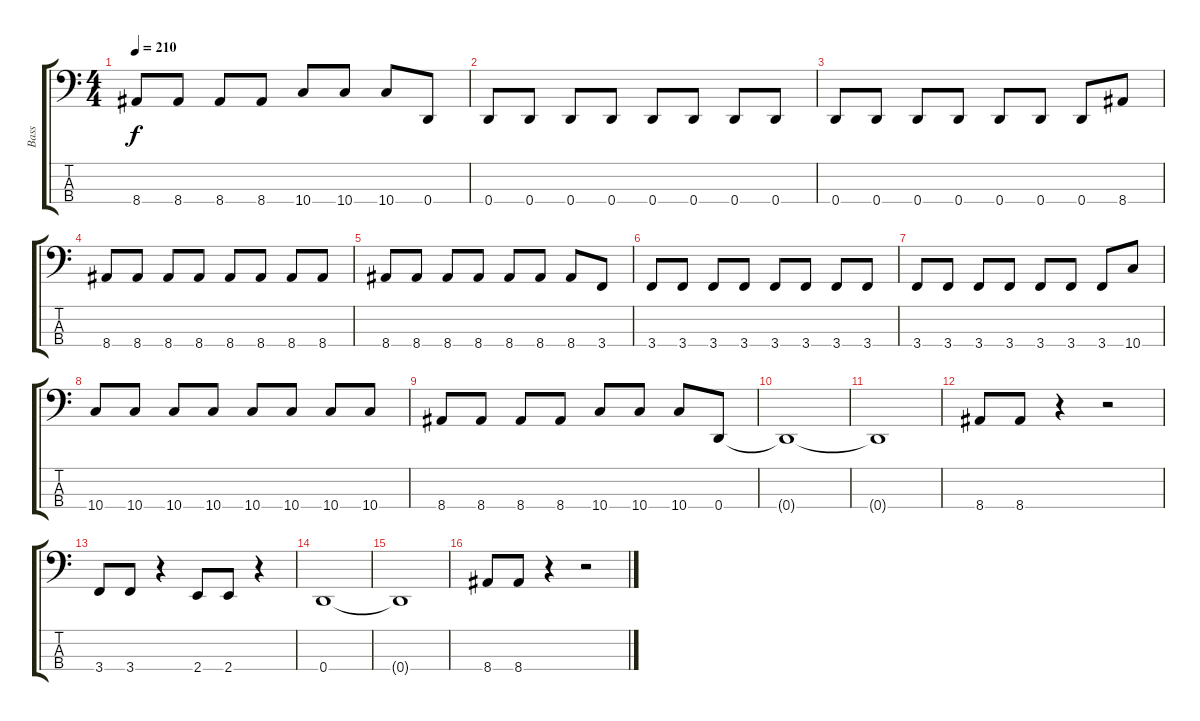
\track ("Bass " "Bass ") {instrument electricbassfinger}
\staff {score tabs}
\tuning (G2 D2 A1 D1) {hide}
\ts (4 4)
\tempo 210
\clef f4
\ks c
8.4.8{dy f} 8.4.8 8.4.8 8.4.8 10.4.8 10.4.8 10.4.8 0.4.8 |
0.4.8 0.4.8 0.4.8 0.4.8 0.4.8 0.4.8 0.4.8 0.4.8 |
0.4.8 0.4.8 0.4.8 0.4.8 0.4.8 0.4.8 0.4.8 8.4.8 |
8.4.8 8.4.8 8.4.8 8.4.8 8.4.8 8.4.8 8.4.8 8.4.8 |
8.4.8 8.4.8 8.4.8 8.4.8 8.4.8 8.4.8 8.4.8 3.4.8 |
3.4.8 3.4.8 3.4.8 3.4.8 3.4.8 3.4.8 3.4.8 3.4.8 |
3.4.8 3.4.8 3.4.8 3.4.8 3.4.8 3.4.8 3.4.8 10.4.8 |
10.4.8 10.4.8 10.4.8 10.4.8 10.4.8 10.4.8 10.4.8 10.4.8 |
8.4.8 8.4.8 8.4.8 8.4.8 10.4.8 10.4.8 10.4.8 0.4.8 |
0.4{t}.1 |
0.4{t}.1 |
8.4.8 8.4.8 r.4 r.2 |
3.4.8 3.4.8 r.4 2.4.8 2.4.8 r.4 |
0.4.1 |
0.4{t}.1 |
8.4.8 8.4.8 r.4 r.2
